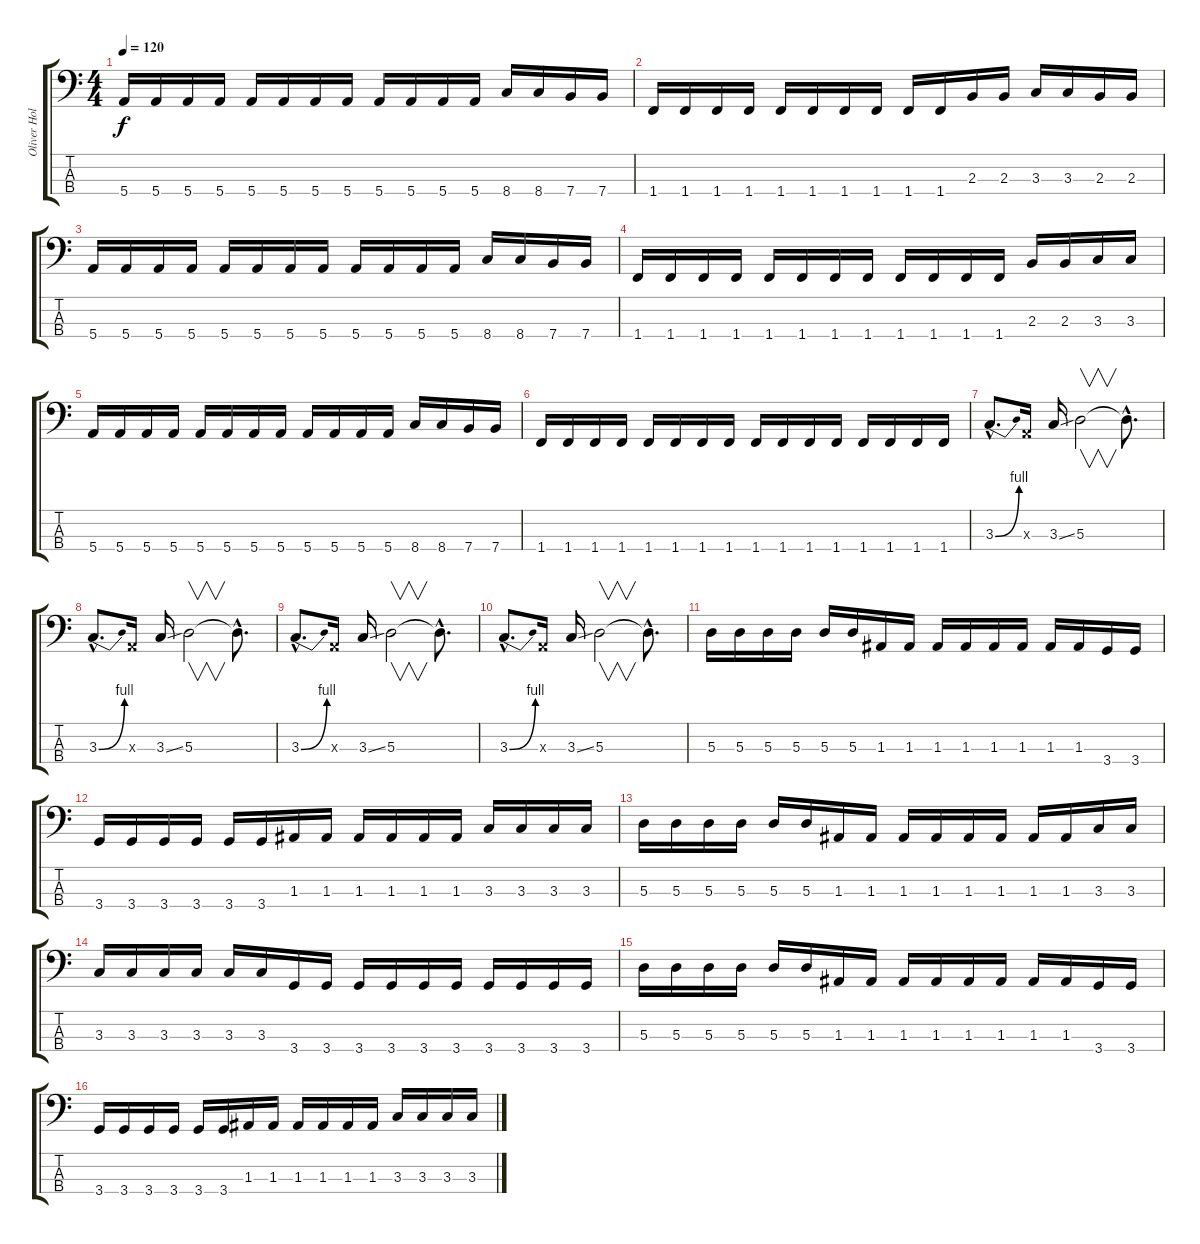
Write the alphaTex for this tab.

\track ("Oliver Holzwarth" "Oliver Hol") {instrument electricbassfinger}
\staff {score tabs}
\tuning (G2 D2 A1 E1) {hide}
\ts (4 4)
\tempo 120
\clef f4
\ks c
5.4.16{dy f} 5.4.16 5.4.16 5.4.16 5.4.16 5.4.16 5.4.16 5.4.16 5.4.16 5.4.16 5.4.16 5.4.16 8.4.16 8.4.16 7.4.16 7.4.16 |
1.4.16 1.4.16 1.4.16 1.4.16 1.4.16 1.4.16 1.4.16 1.4.16 1.4.16 1.4.16 2.3.16 2.3.16 3.3.16 3.3.16 2.3.16 2.3.16 |
5.4.16 5.4.16 5.4.16 5.4.16 5.4.16 5.4.16 5.4.16 5.4.16 5.4.16 5.4.16 5.4.16 5.4.16 8.4.16 8.4.16 7.4.16 7.4.16 |
1.4.16 1.4.16 1.4.16 1.4.16 1.4.16 1.4.16 1.4.16 1.4.16 1.4.16 1.4.16 1.4.16 1.4.16 2.3.16 2.3.16 3.3.16 3.3.16 |
5.4.16 5.4.16 5.4.16 5.4.16 5.4.16 5.4.16 5.4.16 5.4.16 5.4.16 5.4.16 5.4.16 5.4.16 8.4.16 8.4.16 7.4.16 7.4.16 |
1.4.16 1.4.16 1.4.16 1.4.16 1.4.16 1.4.16 1.4.16 1.4.16 1.4.16 1.4.16 1.4.16 1.4.16 1.4.16 1.4.16 1.4.16 1.4.16 |
3.3{be (bend 0 0 60 4) hac}.8{d} 0.3{x}.16 3.3{ss}.16 5.3.2{v} 5.3{hac t}.8{d} |
3.3{be (bend 0 0 60 4) hac}.8{d} 0.3{x}.16 3.3{ss}.16 5.3.2{v} 5.3{hac t}.8{d} |
3.3{be (bend 0 0 60 4) hac}.8{d} 0.3{x}.16 3.3{ss}.16 5.3.2{v} 5.3{hac t}.8{d} |
3.3{be (bend 0 0 60 4) hac}.8{d} 0.3{x}.16 3.3{ss}.16 5.3.2{v} 5.3{hac t}.8{d} |
5.3.16 5.3.16 5.3.16 5.3.16 5.3.16 5.3.16 1.3.16 1.3.16 1.3.16 1.3.16 1.3.16 1.3.16 1.3.16 1.3.16 3.4.16 3.4.16 |
3.4.16 3.4.16 3.4.16 3.4.16 3.4.16 3.4.16 1.3.16 1.3.16 1.3.16 1.3.16 1.3.16 1.3.16 3.3.16 3.3.16 3.3.16 3.3.16 |
5.3.16 5.3.16 5.3.16 5.3.16 5.3.16 5.3.16 1.3.16 1.3.16 1.3.16 1.3.16 1.3.16 1.3.16 1.3.16 1.3.16 3.3.16 3.3.16 |
3.3.16 3.3.16 3.3.16 3.3.16 3.3.16 3.3.16 3.4.16 3.4.16 3.4.16 3.4.16 3.4.16 3.4.16 3.4.16 3.4.16 3.4.16 3.4.16 |
5.3.16 5.3.16 5.3.16 5.3.16 5.3.16 5.3.16 1.3.16 1.3.16 1.3.16 1.3.16 1.3.16 1.3.16 1.3.16 1.3.16 3.4.16 3.4.16 |
3.4.16 3.4.16 3.4.16 3.4.16 3.4.16 3.4.16 1.3.16 1.3.16 1.3.16 1.3.16 1.3.16 1.3.16 3.3.16 3.3.16 3.3.16 3.3.16
